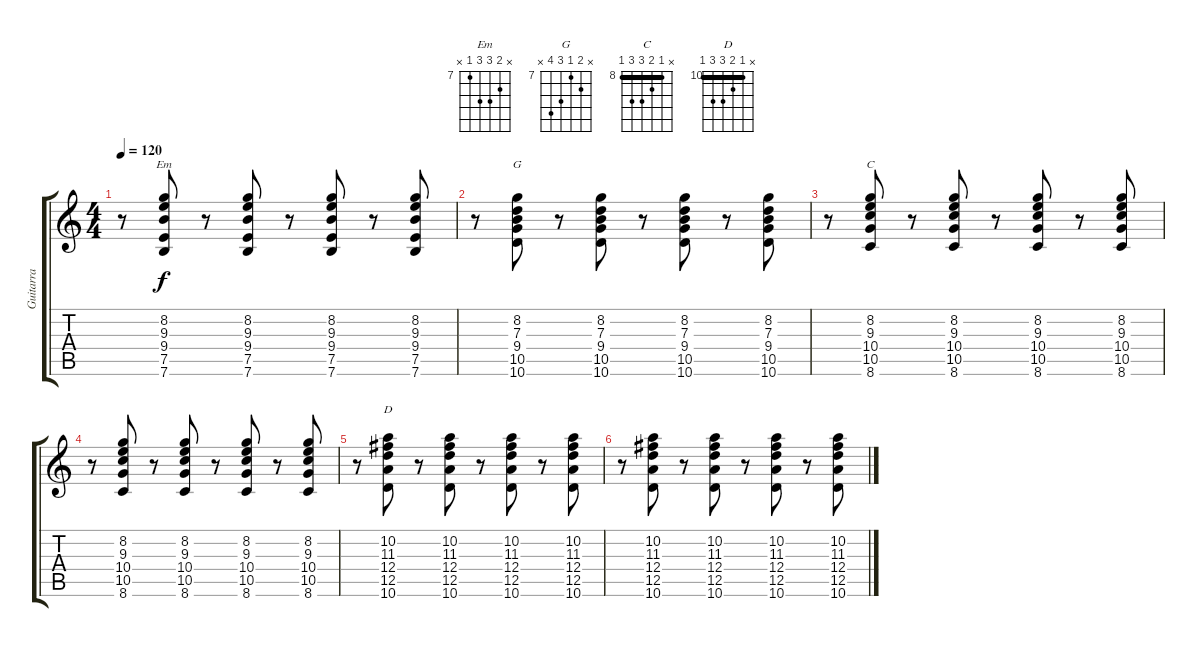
\track ("Guitarra" "Guitarra") {instrument electricguitarclean}
\staff {score tabs}
\tuning (E4 B3 G3 D3 A2 E2) {hide}
\chord ("Em" x 8 9 9 7 x) {firstfret 7}
\chord ("G" x 8 7 9 10 x) {firstfret 7}
\chord ("C" x 8 9 10 10 8) {firstfret 8 barre 8}
\chord ("D" x 10 11 12 12 10) {firstfret 10 barre 10}
\ts (4 4)
\tempo 120
\clef g2
\ks c
r.8{dy f} (8.2 9.3 9.4 7.5 7.6).8{ch "Em"} r.8 (8.2 9.3 9.4 7.5 7.6).8 r.8 (8.2 9.3 9.4 7.5 7.6).8 r.8 (8.2 9.3 9.4 7.5 7.6).8 |
r.8 (8.2 7.3 9.4 10.5 10.6).8{ch "G"} r.8 (8.2 7.3 9.4 10.5 10.6).8 r.8 (8.2 7.3 9.4 10.5 10.6).8 r.8 (8.2 7.3 9.4 10.5 10.6).8 |
r.8 (8.2 9.3 10.4 10.5 8.6).8{ch "C"} r.8 (8.2 9.3 10.4 10.5 8.6).8 r.8 (8.2 9.3 10.4 10.5 8.6).8 r.8 (8.2 9.3 10.4 10.5 8.6).8 |
r.8 (8.2 9.3 10.4 10.5 8.6).8 r.8 (8.2 9.3 10.4 10.5 8.6).8 r.8 (8.2 9.3 10.4 10.5 8.6).8 r.8 (8.2 9.3 10.4 10.5 8.6).8 |
r.8 (10.2 11.3 12.4 12.5 10.6).8{ch "D"} r.8 (10.2 11.3 12.4 12.5 10.6).8 r.8 (10.2 11.3 12.4 12.5 10.6).8 r.8 (10.2 11.3 12.4 12.5 10.6).8 |
r.8 (10.2 11.3 12.4 12.5 10.6).8 r.8 (10.2 11.3 12.4 12.5 10.6).8 r.8 (10.2 11.3 12.4 12.5 10.6).8 r.8 (10.2 11.3 12.4 12.5 10.6).8
